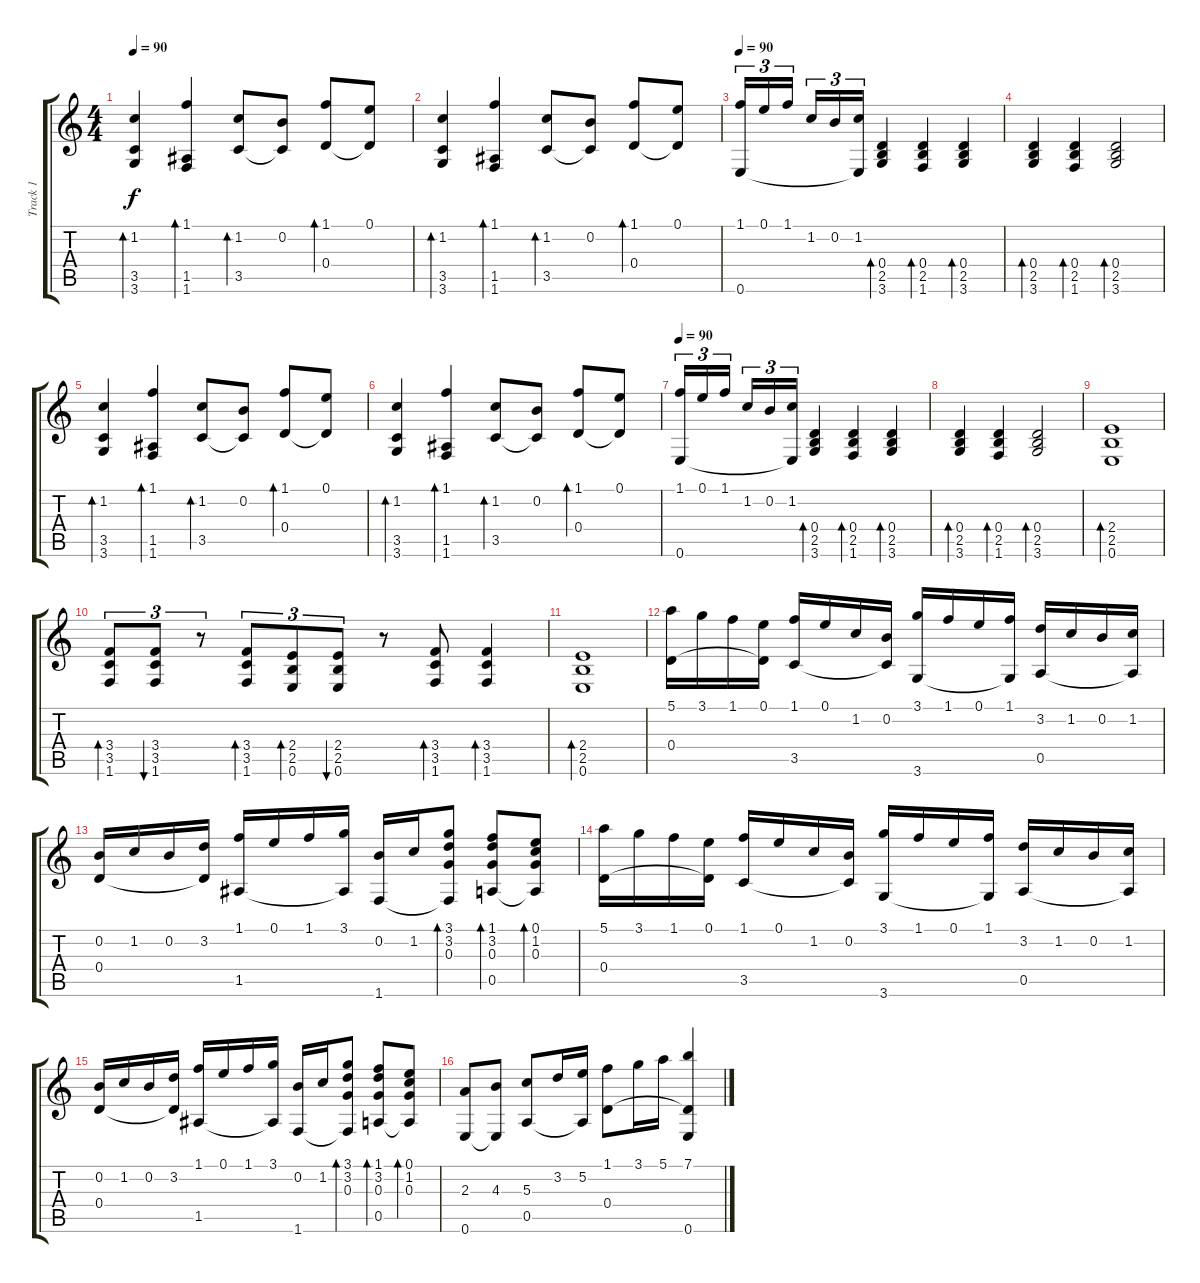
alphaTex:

\track ("Track 1" "Track 1") {instrument acousticguitarnylon}
\staff {score tabs}
\tuning (E4 B3 G3 D3 A2 E2) {hide}
\ts (4 4)
\tempo 90
\clef g2
\ks aminor
(1.2 3.5 3.6).4{bd 480 dy f instrument acousticguitarnylon} (1.1 1.5 1.6).4{bd 480} (1.2 3.5).8{bd 240} (0.2 3.5{t}).8 (1.1 0.4).8{bd 240} (0.1 0.4{t}).8 |
(1.2 3.5 3.6).4{bd 480} (1.1 1.5 1.6).4{bd 480} (1.2 3.5).8{bd 240} (0.2 3.5{t}).8 (1.1 0.4).8{bd 240} (0.1 0.4{t}).8 |
\tempo 90
(1.1 0.6).16{tu (3 2)} 0.1.16{tu (3 2)} 1.1.16{tu (3 2)} 1.2.16{tu (3 2)} 0.2.16{tu (3 2)} (1.2 0.6{t}).16{tu (3 2)} (0.4 2.5 3.6).4{bd 480} (0.4 2.5 1.6).4{bd 480} (0.4 2.5 3.6).4{bd 480} |
(0.4 2.5 3.6).4{bd 480} (0.4 2.5 1.6).4{bd 480} (0.4 2.5 3.6).2{bd 480} |
(1.2 3.5 3.6).4{bd 480} (1.1 1.5 1.6).4{bd 480} (1.2 3.5).8{bd 240} (0.2 3.5{t}).8 (1.1 0.4).8{bd 240} (0.1 0.4{t}).8 |
(1.2 3.5 3.6).4{bd 480} (1.1 1.5 1.6).4{bd 480} (1.2 3.5).8{bd 240} (0.2 3.5{t}).8 (1.1 0.4).8{bd 240} (0.1 0.4{t}).8 |
\tempo 90
(1.1 0.6).16{tu (3 2)} 0.1.16{tu (3 2)} 1.1.16{tu (3 2)} 1.2.16{tu (3 2)} 0.2.16{tu (3 2)} (1.2 0.6{t}).16{tu (3 2)} (0.4 2.5 3.6).4{bd 480} (0.4 2.5 1.6).4{bd 480} (0.4 2.5 3.6).4{bd 480} |
(0.4 2.5 3.6).4{bd 480} (0.4 2.5 1.6).4{bd 480} (0.4 2.5 3.6).2{bd 480} |
(2.4 2.5 0.6).1{bd 480} |
(3.4 3.5 1.6).8{tu (3 2) bd 60} (3.4 3.5 1.6).8{tu (3 2) bu 60} r.8{tu (3 2)} (3.4 3.5 1.6).8{tu (3 2) bd 240} (2.4 2.5 0.6).8{tu (3 2) bd 60} (2.4 2.5 0.6).8{tu (3 2) bu 60} r.8 (3.4 3.5 1.6).8{bd 60} (3.4 3.5 1.6).4{bd 480} |
(2.4 2.5 0.6).1{bd 480} |
(5.1 0.4).16 3.1.16 1.1.16 (0.1 0.4{t}).16 (1.1 3.5).16 0.1.16 1.2.16 (0.2 3.5{t}).16 (3.1 3.6).16 1.1.16 0.1.16 (1.1 3.6{t}).16 (3.2 0.5).16 1.2.16 0.2.16 (1.2 0.5{t}).16 |
(0.2 0.4).16 1.2.16 0.2.16 (3.2 0.4{t}).16 (1.1 1.5).16 0.1.16 1.1.16 (3.1 1.5{t}).16 (0.2 1.6).16 1.2.16 (3.1 3.2 0.3 1.6{t}).8{bd 240} (1.1 3.2 0.3 0.5).8{bd 240} (0.1 1.2 0.3 0.5{t}).8{bd 240} |
(5.1 0.4).16 3.1.16 1.1.16 (0.1 0.4{t}).16 (1.1 3.5).16 0.1.16 1.2.16 (0.2 3.5{t}).16 (3.1 3.6).16 1.1.16 0.1.16 (1.1 3.6{t}).16 (3.2 0.5).16 1.2.16 0.2.16 (1.2 0.5{t}).16 |
(0.2 0.4).16 1.2.16 0.2.16 (3.2 0.4{t}).16 (1.1 1.5).16 0.1.16 1.1.16 (3.1 1.5{t}).16 (0.2 1.6).16 1.2.16 (3.1 3.2 0.3 1.6{t}).8{bd 240} (1.1 3.2 0.3 0.5).8{bd 240} (0.1 1.2 0.3 0.5{t}).8{bd 240} |
(2.3 0.6).8 (4.3 0.6{t}).8 (5.3 0.5).8 3.2.16 (5.2 0.5{t}).16 (1.1 0.4).8 3.1.16 5.1.16 (7.1 0.4{t} 0.6).4
